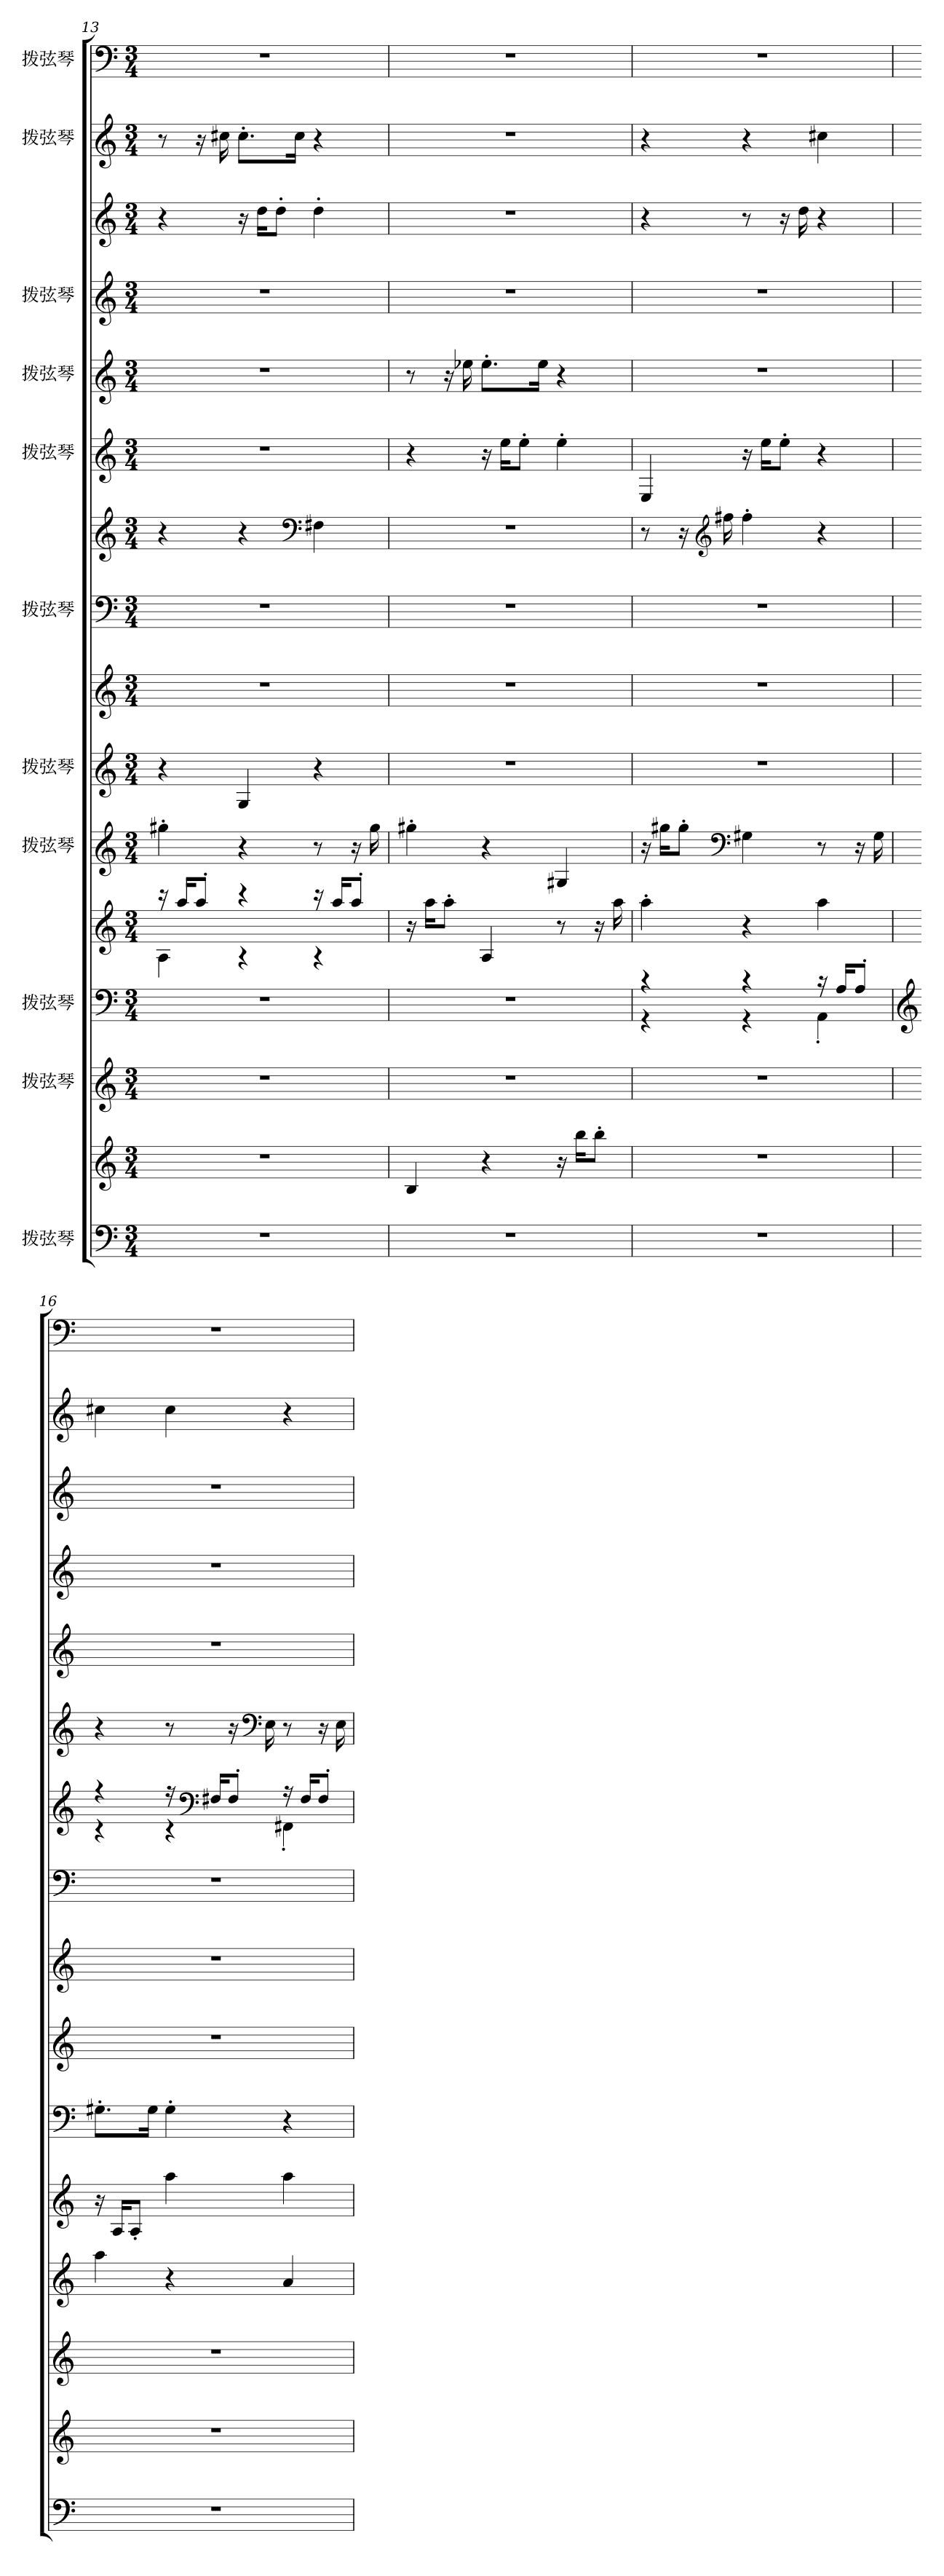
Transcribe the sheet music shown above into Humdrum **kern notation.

**kern	**kern	**kern	**kern	**kern	**kern	**kern	**kern	**kern	**kern	**kern	**kern	**kern	**kern	**kern	**kern
*part11	*part11	*part10	*part9	*part9	*part8	*part7	*part7	*part6	*part6	*part5	*part4	*part3	*part3	*part2	*part1
*staff16	*staff15	*staff14	*staff13	*staff12	*staff11	*staff10	*staff9	*staff8	*staff7	*staff6	*staff5	*staff4	*staff3	*staff2	*staff1
*I"拨弦琴	*	*I"拨弦琴	*I"拨弦琴	*	*I"拨弦琴	*I"拨弦琴	*	*I"拨弦琴	*	*I"拨弦琴	*I"拨弦琴	*I"拨弦琴	*	*I"拨弦琴	*I"拨弦琴
*clefF4	*clefG2	*clefG2	*clefF4	*clefG2	*clefG2	*clefG2	*clefG2	*clefF4	*clefG2	*clefG2	*clefG2	*clefG2	*clefG2	*clefG2	*clefF4
*k[]	*k[]	*k[]	*k[]	*k[]	*k[]	*k[]	*k[]	*k[]	*k[]	*k[]	*k[]	*k[]	*k[]	*k[]	*k[]
*M3/4	*M3/4	*M3/4	*M3/4	*M3/4	*M3/4	*M3/4	*M3/4	*M3/4	*M3/4	*M3/4	*M3/4	*M3/4	*M3/4	*M3/4	*M3/4
=13	=13	=13	=13	=13	=13	=13	=13	=13	=13	=13	=13	=13	=13	=13	=13
*	*	*	*	*^	*	*	*	*	*	*	*	*	*	*	*
2.r	2.r	2.r	2.r	16r	4A\	4gg#X'\	4r	2.r	2.r	4r	2.r	2.r	2.r	4r	8r	2.r
.	.	.	.	16aa/KL	.	.	.	.	.	.	.	.	.	.	.	.
.	.	.	.	8aa'/J	.	.	.	.	.	.	.	.	.	.	16r	.
.	.	.	.	.	.	.	.	.	.	.	.	.	.	.	16cc#X\	.
.	.	.	.	4r	4r	4r	4G/	.	.	4r	.	.	.	16r	8.cc#'\L	.
.	.	.	.	.	.	.	.	.	.	.	.	.	.	16dd\KL	.	.
.	.	.	.	.	.	.	.	.	.	.	.	.	.	8dd'\J	.	.
.	.	.	.	.	.	.	.	.	.	.	.	.	.	.	16cc#\Jk	.
*	*	*	*	*	*	*	*	*	*	*clefF4	*	*	*	*	*	*
.	.	.	.	16r	4r	8r	4r	.	.	4F#X\	.	.	.	4dd'\	4r	.
.	.	.	.	16aa/KL	.	.	.	.	.	.	.	.	.	.	.	.
.	.	.	.	8aa'/J	.	16r	.	.	.	.	.	.	.	.	.	.
.	.	.	.	.	.	16gg#\	.	.	.	.	.	.	.	.	.	.
*	*	*	*	*v	*v	*	*	*	*	*	*	*	*	*	*	*
!!LO:PB:g=z
=14	=14	=14	=14	=14	=14	=14	=14	=14	=14	=14	=14	=14	=14	=14	=14
2.r	4B/	2.r	2.r	16r	4gg#X'\	2.r	2.r	2.r	2.r	4r	8r	2.r	2.r	2.r	2.r
.	.	.	.	16aa\KL	.	.	.	.	.	.	.	.	.	.	.
.	.	.	.	8aa'\J	.	.	.	.	.	.	16r	.	.	.	.
.	.	.	.	.	.	.	.	.	.	.	16ee-X\	.	.	.	.
.	4r	.	.	4A/	4r	.	.	.	.	16r	8.ee-'\L	.	.	.	.
.	.	.	.	.	.	.	.	.	.	16ee\KL	.	.	.	.	.
.	.	.	.	.	.	.	.	.	.	8ee'\J	.	.	.	.	.
.	.	.	.	.	.	.	.	.	.	.	16ee-\Jk	.	.	.	.
.	16r	.	.	8r	4G#X/	.	.	.	.	4ee'\	4r	.	.	.	.
.	16bb\KL	.	.	.	.	.	.	.	.	.	.	.	.	.	.
.	8bb'\J	.	.	16r	.	.	.	.	.	.	.	.	.	.	.
.	.	.	.	16aa\	.	.	.	.	.	.	.	.	.	.	.
=15	=15	=15	=15	=15	=15	=15	=15	=15	=15	=15	=15	=15	=15	=15	=15
*	*	*	*^	*	*	*	*	*	*	*	*	*	*	*	*
2.r	2.r	2.r	4r	4r	4aa'\	16r	2.r	2.r	2.r	8r	4E/	2.r	2.r	4r	4r	2.r
.	.	.	.	.	.	16gg#X\KL	.	.	.	.	.	.	.	.	.	.
.	.	.	.	.	.	8gg#'\J	.	.	.	16r	.	.	.	.	.	.
*	*	*	*	*	*	*	*	*	*	*clefG2	*	*	*	*	*	*
.	.	.	.	.	.	.	.	.	.	16ff#X\	.	.	.	.	.	.
*	*	*	*	*	*	*clefF4	*	*	*	*	*	*	*	*	*	*
.	.	.	4r	4r	4r	4G#X\	.	.	.	4ff#'\	16r	.	.	8r	4r	.
.	.	.	.	.	.	.	.	.	.	.	16ee\KL	.	.	.	.	.
.	.	.	.	.	.	.	.	.	.	.	8ee'\J	.	.	16r	.	.
.	.	.	.	.	.	.	.	.	.	.	.	.	.	16dd\	.	.
.	.	.	16r	4AA'\	4aa\	8r	.	.	.	4r	4r	.	.	4r	4cc#X\	.
.	.	.	16A/KL	.	.	.	.	.	.	.	.	.	.	.	.	.
.	.	.	8A'/J	.	.	16r	.	.	.	.	.	.	.	.	.	.
.	.	.	.	.	.	16G#\	.	.	.	.	.	.	.	.	.	.
*	*	*	*v	*v	*	*	*	*	*	*	*	*	*	*	*	*
!!LO:PB:g=z
=16	=16	=16	=16	=16	=16	=16	=16	=16	=16	=16	=16	=16	=16	=16	=16
*	*	*	*clefG2	*	*	*	*	*	*	*	*	*	*	*	*
*	*	*	*	*	*	*	*	*	*^	*	*	*	*	*	*
2.r	2.r	2.r	4aa\	16r	8.G#X'\L	2.r	2.r	2.r	4r	4r	4r	2.r	2.r	2.r	4cc#X\	2.r
.	.	.	.	16A/KL	.	.	.	.	.	.	.	.	.	.	.	.
.	.	.	.	8A'/J	.	.	.	.	.	.	.	.	.	.	.	.
.	.	.	.	.	16G#\Jk	.	.	.	.	.	.	.	.	.	.	.
.	.	.	4r	4aa\	4G#'\	.	.	.	16r	4r	8r	.	.	.	4cc#\	.
*	*	*	*	*	*	*	*	*	*clefF4	*	*	*	*	*	*	*
.	.	.	.	.	.	.	.	.	16F#X/KL	.	.	.	.	.	.	.
.	.	.	.	.	.	.	.	.	8F#'/J	.	16r	.	.	.	.	.
*	*	*	*	*	*	*	*	*	*	*	*clefF4	*	*	*	*	*
.	.	.	.	.	.	.	.	.	.	.	16E\	.	.	.	.	.
.	.	.	4a/	4aa\	4r	.	.	.	16r	4FF#X'\	8r	.	.	.	4r	.
.	.	.	.	.	.	.	.	.	16F#/KL	.	.	.	.	.	.	.
.	.	.	.	.	.	.	.	.	8F#'/J	.	16r	.	.	.	.	.
.	.	.	.	.	.	.	.	.	.	.	16E\	.	.	.	.	.
*	*	*	*	*	*	*	*	*	*v	*v	*	*	*	*	*	*
=	=	=	=	=	=	=	=	=	=	=	=	=	=	=	=
*-	*-	*-	*-	*-	*-	*-	*-	*-	*-	*-	*-	*-	*-	*-	*-
